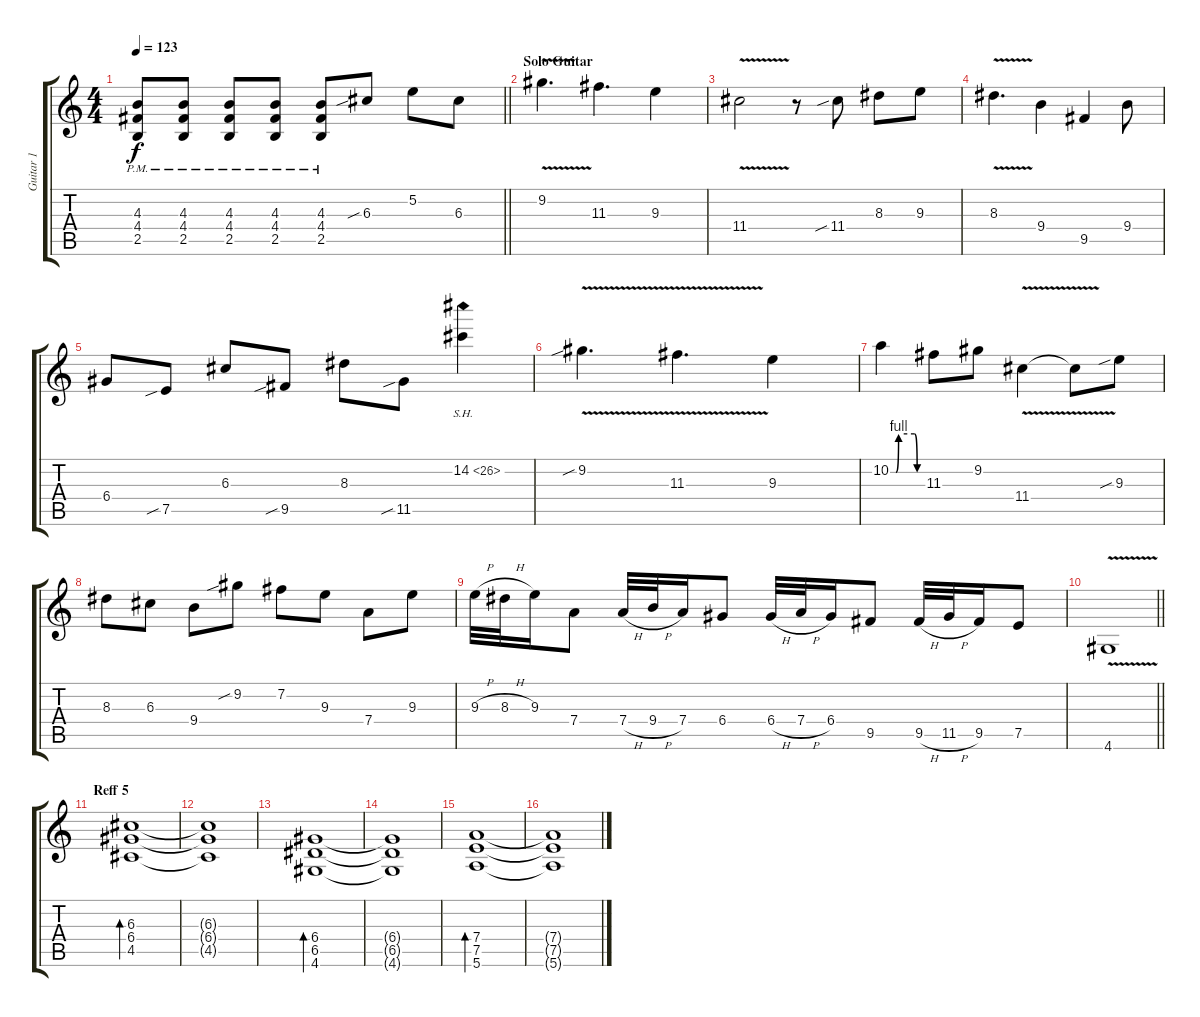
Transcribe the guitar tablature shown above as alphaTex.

\track ("Guitar 1" "Guitar 1") {instrument electricguitarjazz}
\staff {score tabs}
\tuning (E4 B3 G3 D3 A2 E2) {hide}
\ts (4 4)
\tempo 123
\clef g2
\barLineRight lightlight
\ks c
(4.3{pm} 4.4{pm} 2.5{pm}).8{dy f volume 9 balance 14} (4.3{pm} 4.4{pm} 2.5{pm}).8 (4.3{pm} 4.4{pm} 2.5{pm}).8 (4.3{pm} 4.4{pm} 2.5{pm}).8 (4.3{pm} 4.4{pm} 2.5{pm}).8 6.3{sib}.8{volume 14 balance 8} 5.2.8 6.3.8 |
\section ("" "Solo Guitar")
9.2{v}.4{d} 11.3.4{d} 9.3.4 |
11.4{v}.2 r.8 11.4{sib}.8 8.3.8 9.3.8 |
8.3{v}.4{d} 9.4.4 9.5.4 9.4.8 |
6.4.8 7.5{sib}.8 6.3.8 9.5{sib}.8 8.3.8 11.5{sib}.8 14.2{sh 12}.4 |
9.2{v sib}.4{d} 11.3{v}.4{d} 9.3.4 |
10.2{be (custom 0 0 10 0 15 4 45 4 50 0 60 0)}.4 11.3.8 9.2.8 11.4{v}.4 11.4{t}.8 9.3{sib}.8 |
8.3.8 6.3.8 9.4.8 9.2{sib}.8 7.2.8 9.3.8 7.4.8 9.3.8 |
9.3{h}.32 8.3{h}.32 9.3.16 7.4.8 7.4{h}.32 9.4{h}.32 7.4.16 6.4.8 6.4{h}.32 7.4{h}.32 6.4.16 9.5.8 9.5{h}.32 11.5{h}.32 9.5.16 7.5.8 |
\barLineRight lightlight
4.6{v}.1 |
\section ("" "Reff 5")
(6.3 6.4 4.5).1{bd 120 volume 9 balance 13 instrument distortionguitar} |
(6.3{t} 6.4{t} 4.5{t}).1 |
(6.4 6.5 4.6).1{bd 120} |
(6.4{t} 6.5{t} 4.6{t}).1 |
(7.4 7.5 5.6).1{bd 120} |
(7.4{t} 7.5{t} 5.6{t}).1
